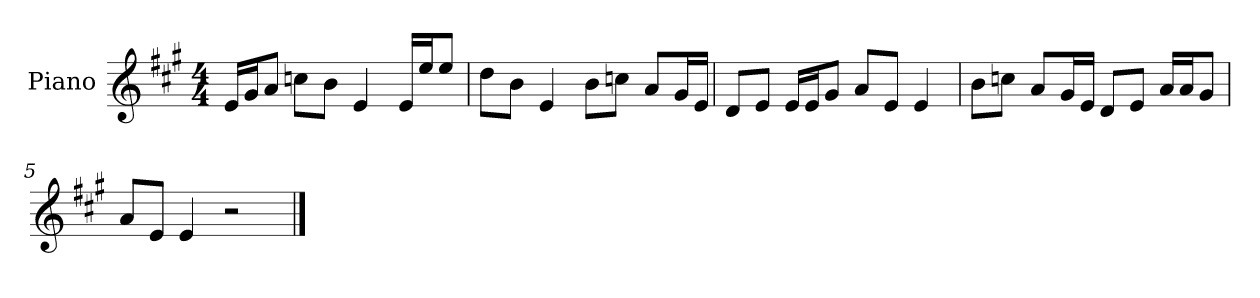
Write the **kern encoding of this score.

**kern
*part1
*staff1
*I"Piano
*I'P-no
*clefG2
*k[f#c#g#]
*M4/4
*MM90
=1
16e/LL
16g#/J
8a/J
8ccn\L
8b\J
4e/
16e/LL
16ee/J
8ee/J
=2
8dd\L
8b\J
4e/
8b\L
8ccn\J
8a/L
16g#/L
16e/JJ
=3
8d/L
8e/J
16e/LL
16e/J
8g#/J
8a/L
8e/J
4e/
=4
8b\L
8ccn\J
8a/L
16g#/L
16e/JJ
8d/L
8e/J
16a/LL
16a/J
8g#/J
!!LO:LB:g=z
=5
8a/L
8e/J
4e/
2r
==
*-
